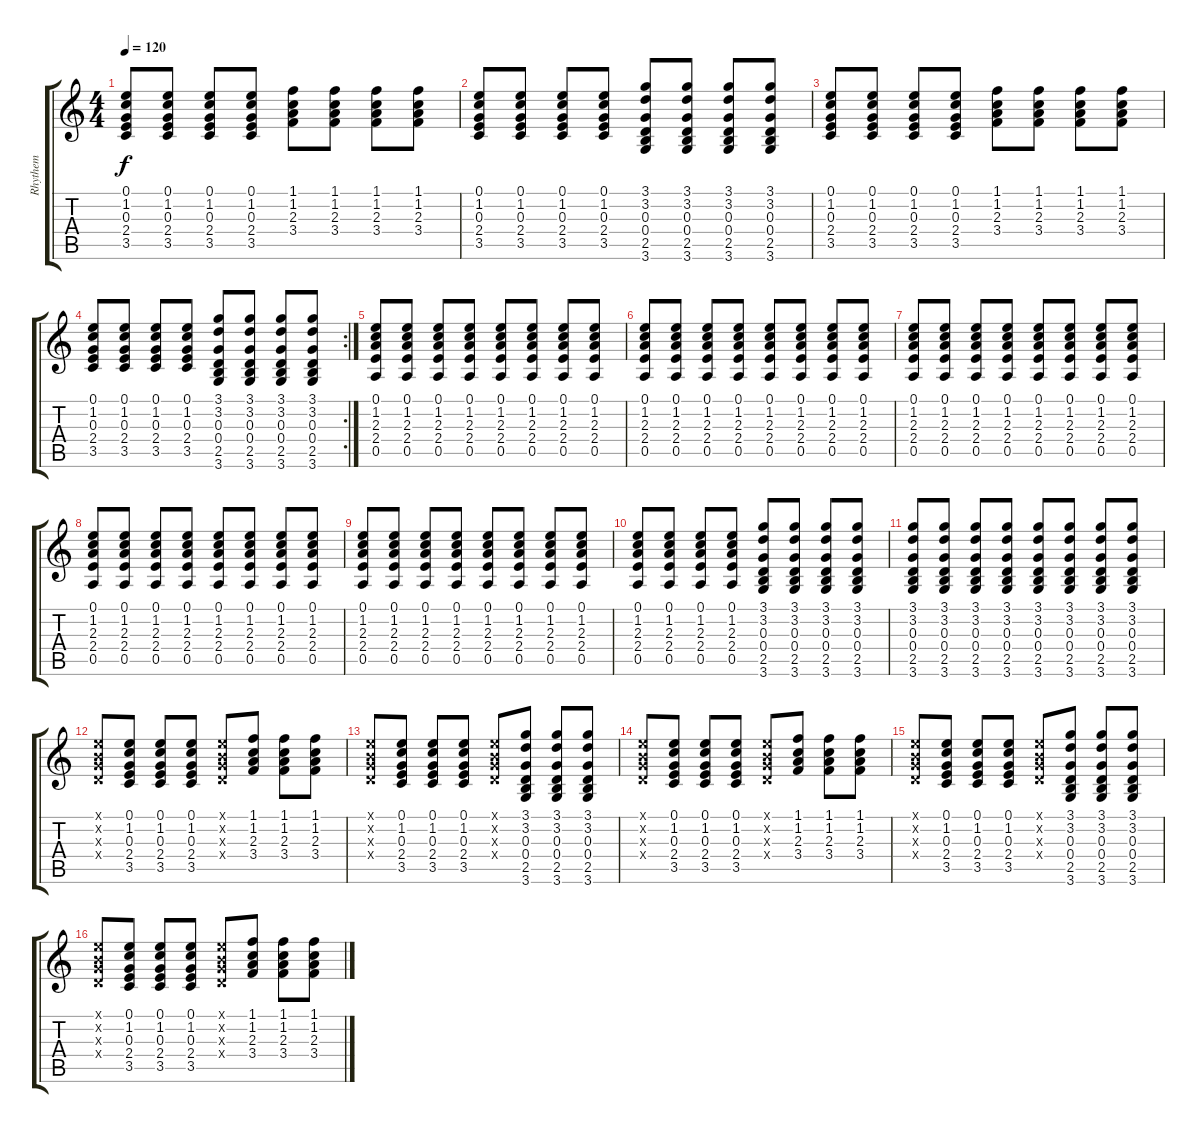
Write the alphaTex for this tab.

\track ("Rhythem" "Rhythem") {instrument acousticguitarsteel}
\staff {score tabs}
\tuning (E4 B3 G3 D3 A2 E2) {hide}
\ts (4 4)
\tempo 120
\clef g2
\ks c
(0.1 1.2 0.3 2.4 3.5).8{dy f} (0.1 1.2 0.3 2.4 3.5).8 (0.1 1.2 0.3 2.4 3.5).8 (0.1 1.2 0.3 2.4 3.5).8 (1.1 1.2 2.3 3.4).8 (1.1 1.2 2.3 3.4).8 (1.1 1.2 2.3 3.4).8 (1.1 1.2 2.3 3.4).8 |
(0.1 1.2 0.3 2.4 3.5).8 (0.1 1.2 0.3 2.4 3.5).8 (0.1 1.2 0.3 2.4 3.5).8 (0.1 1.2 0.3 2.4 3.5).8 (3.1 3.2 0.3 0.4 2.5 3.6).8 (3.1 3.2 0.3 0.4 2.5 3.6).8 (3.1 3.2 0.3 0.4 2.5 3.6).8 (3.1 3.2 0.3 0.4 2.5 3.6).8 |
(0.1 1.2 0.3 2.4 3.5).8 (0.1 1.2 0.3 2.4 3.5).8 (0.1 1.2 0.3 2.4 3.5).8 (0.1 1.2 0.3 2.4 3.5).8 (1.1 1.2 2.3 3.4).8 (1.1 1.2 2.3 3.4).8 (1.1 1.2 2.3 3.4).8 (1.1 1.2 2.3 3.4).8 |
\rc 2
(0.1 1.2 0.3 2.4 3.5).8 (0.1 1.2 0.3 2.4 3.5).8 (0.1 1.2 0.3 2.4 3.5).8 (0.1 1.2 0.3 2.4 3.5).8 (3.1 3.2 0.3 0.4 2.5 3.6).8 (3.1 3.2 0.3 0.4 2.5 3.6).8 (3.1 3.2 0.3 0.4 2.5 3.6).8 (3.1 3.2 0.3 0.4 2.5 3.6).8 |
(0.1 1.2 2.3 2.4 0.5).8 (0.1 1.2 2.3 2.4 0.5).8 (0.1 1.2 2.3 2.4 0.5).8 (0.1 1.2 2.3 2.4 0.5).8 (0.1 1.2 2.3 2.4 0.5).8 (0.1 1.2 2.3 2.4 0.5).8 (0.1 1.2 2.3 2.4 0.5).8 (0.1 1.2 2.3 2.4 0.5).8 |
(0.1 1.2 2.3 2.4 0.5).8 (0.1 1.2 2.3 2.4 0.5).8 (0.1 1.2 2.3 2.4 0.5).8 (0.1 1.2 2.3 2.4 0.5).8 (0.1 1.2 2.3 2.4 0.5).8 (0.1 1.2 2.3 2.4 0.5).8 (0.1 1.2 2.3 2.4 0.5).8 (0.1 1.2 2.3 2.4 0.5).8 |
(0.1 1.2 2.3 2.4 0.5).8 (0.1 1.2 2.3 2.4 0.5).8 (0.1 1.2 2.3 2.4 0.5).8 (0.1 1.2 2.3 2.4 0.5).8 (0.1 1.2 2.3 2.4 0.5).8 (0.1 1.2 2.3 2.4 0.5).8 (0.1 1.2 2.3 2.4 0.5).8 (0.1 1.2 2.3 2.4 0.5).8 |
(0.1 1.2 2.3 2.4 0.5).8 (0.1 1.2 2.3 2.4 0.5).8 (0.1 1.2 2.3 2.4 0.5).8 (0.1 1.2 2.3 2.4 0.5).8 (0.1 1.2 2.3 2.4 0.5).8 (0.1 1.2 2.3 2.4 0.5).8 (0.1 1.2 2.3 2.4 0.5).8 (0.1 1.2 2.3 2.4 0.5).8 |
(0.1 1.2 2.3 2.4 0.5).8 (0.1 1.2 2.3 2.4 0.5).8 (0.1 1.2 2.3 2.4 0.5).8 (0.1 1.2 2.3 2.4 0.5).8 (0.1 1.2 2.3 2.4 0.5).8 (0.1 1.2 2.3 2.4 0.5).8 (0.1 1.2 2.3 2.4 0.5).8 (0.1 1.2 2.3 2.4 0.5).8 |
(0.1 1.2 2.3 2.4 0.5).8 (0.1 1.2 2.3 2.4 0.5).8 (0.1 1.2 2.3 2.4 0.5).8 (0.1 1.2 2.3 2.4 0.5).8 (3.1 3.2 0.3 0.4 2.5 3.6).8 (3.1 3.2 0.3 0.4 2.5 3.6).8 (3.1 3.2 0.3 0.4 2.5 3.6).8 (3.1 3.2 0.3 0.4 2.5 3.6).8 |
(3.1 3.2 0.3 0.4 2.5 3.6).8 (3.1 3.2 0.3 0.4 2.5 3.6).8 (3.1 3.2 0.3 0.4 2.5 3.6).8 (3.1 3.2 0.3 0.4 2.5 3.6).8 (3.1 3.2 0.3 0.4 2.5 3.6).8 (3.1 3.2 0.3 0.4 2.5 3.6).8 (3.1 3.2 0.3 0.4 2.5 3.6).8 (3.1 3.2 0.3 0.4 2.5 3.6).8 |
(0.1{x} 0.2{x} 0.3{x} 0.4{x}).8 (0.1 1.2 0.3 2.4 3.5).8 (0.1 1.2 0.3 2.4 3.5).8 (0.1 1.2 0.3 2.4 3.5).8 (0.1{x} 0.2{x} 0.3{x} 0.4{x}).8 (1.1 1.2 2.3 3.4).8 (1.1 1.2 2.3 3.4).8 (1.1 1.2 2.3 3.4).8 |
(0.1{x} 0.2{x} 0.3{x} 0.4{x}).8 (0.1 1.2 0.3 2.4 3.5).8 (0.1 1.2 0.3 2.4 3.5).8 (0.1 1.2 0.3 2.4 3.5).8 (0.1{x} 0.2{x} 0.3{x} 0.4{x}).8 (3.1 3.2 0.3 0.4 2.5 3.6).8 (3.1 3.2 0.3 0.4 2.5 3.6).8 (3.1 3.2 0.3 0.4 2.5 3.6).8 |
(0.1{x} 0.2{x} 0.3{x} 0.4{x}).8 (0.1 1.2 0.3 2.4 3.5).8 (0.1 1.2 0.3 2.4 3.5).8 (0.1 1.2 0.3 2.4 3.5).8 (0.1{x} 0.2{x} 0.3{x} 0.4{x}).8 (1.1 1.2 2.3 3.4).8 (1.1 1.2 2.3 3.4).8 (1.1 1.2 2.3 3.4).8 |
(0.1{x} 0.2{x} 0.3{x} 0.4{x}).8 (0.1 1.2 0.3 2.4 3.5).8 (0.1 1.2 0.3 2.4 3.5).8 (0.1 1.2 0.3 2.4 3.5).8 (0.1{x} 0.2{x} 0.3{x} 0.4{x}).8 (3.1 3.2 0.3 0.4 2.5 3.6).8 (3.1 3.2 0.3 0.4 2.5 3.6).8 (3.1 3.2 0.3 0.4 2.5 3.6).8 |
(0.1{x} 0.2{x} 0.3{x} 0.4{x}).8 (0.1 1.2 0.3 2.4 3.5).8 (0.1 1.2 0.3 2.4 3.5).8 (0.1 1.2 0.3 2.4 3.5).8 (0.1{x} 0.2{x} 0.3{x} 0.4{x}).8 (1.1 1.2 2.3 3.4).8 (1.1 1.2 2.3 3.4).8 (1.1 1.2 2.3 3.4).8
